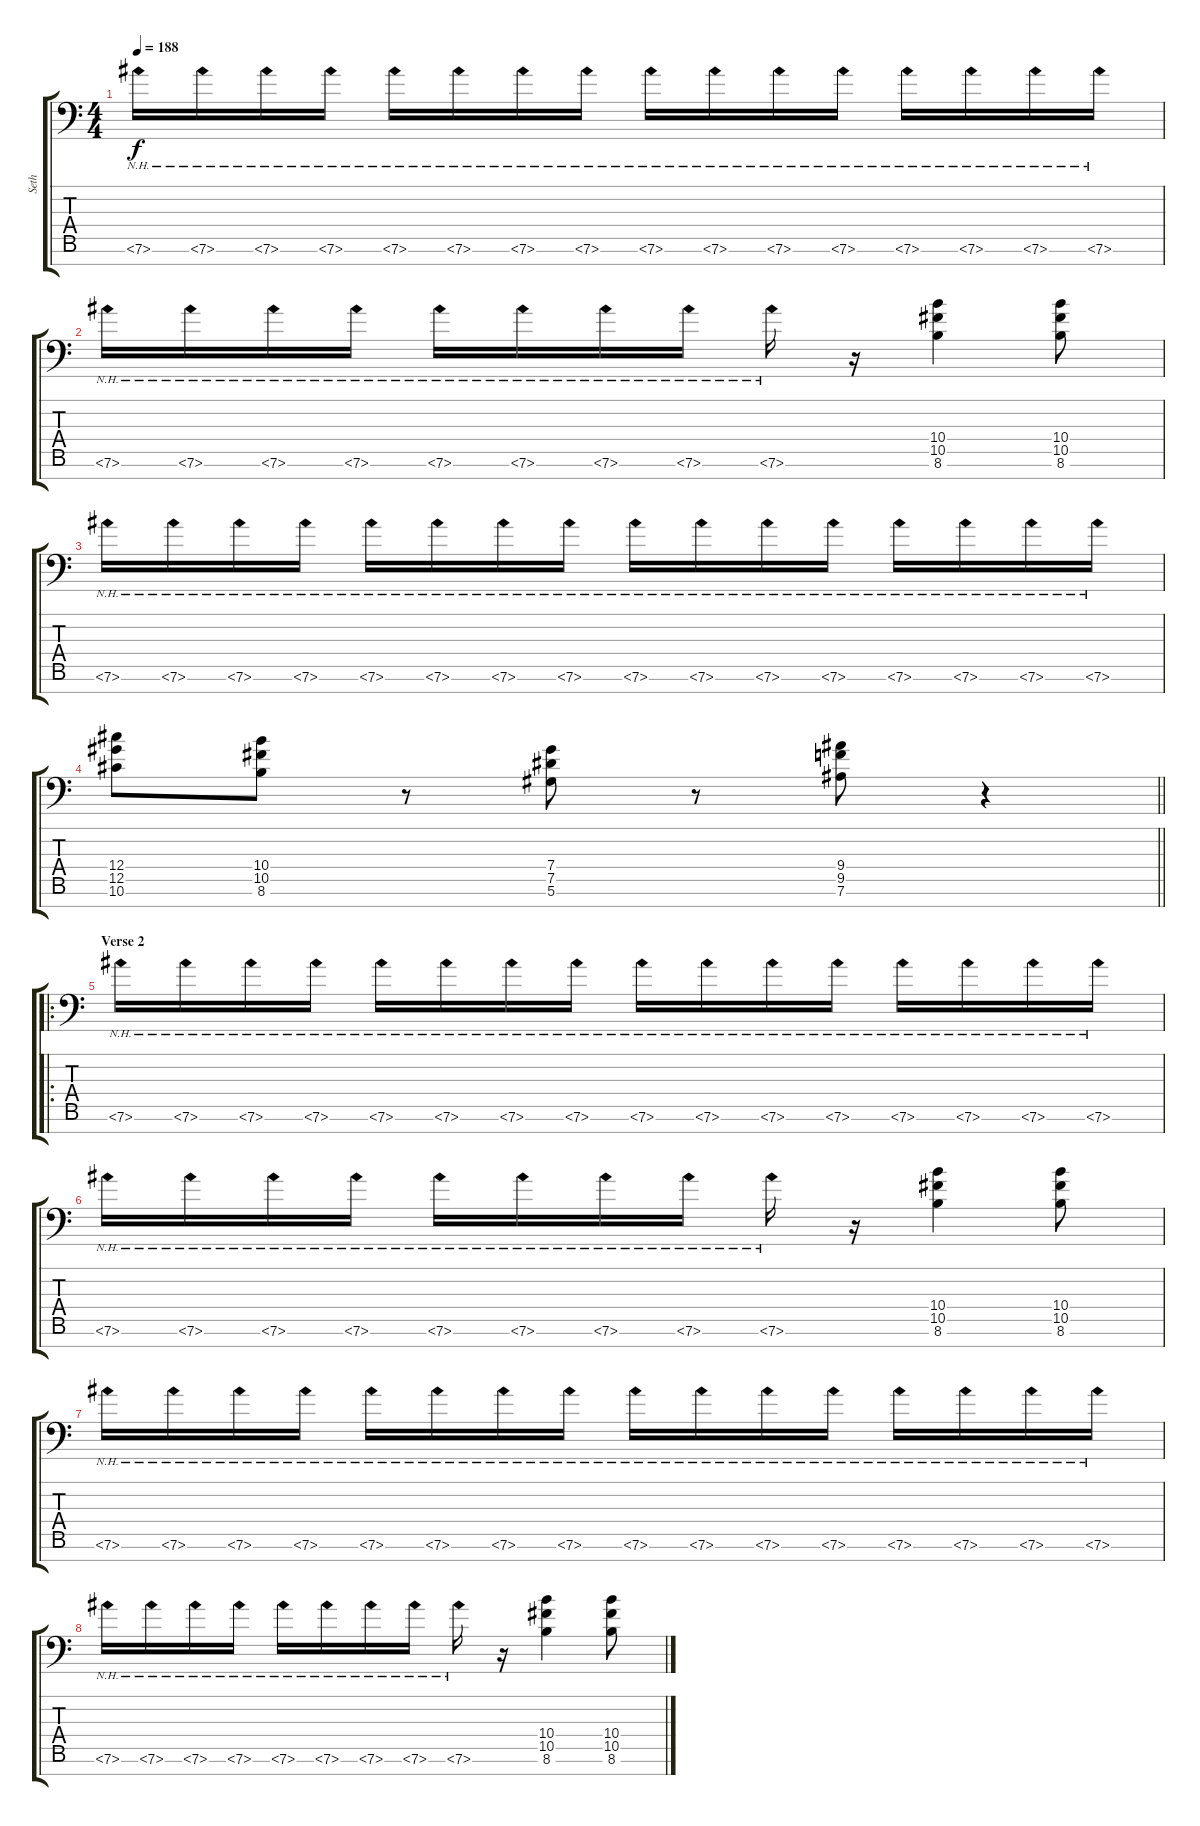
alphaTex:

\track ("Seth" "Seth") {instrument distortionguitar}
\staff {score tabs}
\tuning (Eb4 Bb3 Gb3 Db3 Ab2 Eb2 Bb1) {hide}
\ts (4 4)
\tempo 188
\clef f4
\ks c
7.6{nh}.16{dy f} 7.6{nh}.16 7.6{nh}.16 7.6{nh}.16 7.6{nh}.16 7.6{nh}.16 7.6{nh}.16 7.6{nh}.16 7.6{nh}.16 7.6{nh}.16 7.6{nh}.16 7.6{nh}.16 7.6{nh}.16 7.6{nh}.16 7.6{nh}.16 7.6{nh}.16 |
7.6{nh}.16 7.6{nh}.16 7.6{nh}.16 7.6{nh}.16 7.6{nh}.16 7.6{nh}.16 7.6{nh}.16 7.6{nh}.16 7.6{nh}.16 r.16 (10.4 10.5 8.6).4 (10.4 10.5 8.6).8 |
7.6{nh}.16 7.6{nh}.16 7.6{nh}.16 7.6{nh}.16 7.6{nh}.16 7.6{nh}.16 7.6{nh}.16 7.6{nh}.16 7.6{nh}.16 7.6{nh}.16 7.6{nh}.16 7.6{nh}.16 7.6{nh}.16 7.6{nh}.16 7.6{nh}.16 7.6{nh}.16 |
\barLineRight lightlight
(12.4 12.5 10.6).8 (10.4 10.5 8.6).8 r.8 (7.4 7.5 5.6).8 r.8 (9.4 9.5 7.6).8 r.4 |
\ro
\section ("" "Verse 2")
7.6{nh}.16 7.6{nh}.16 7.6{nh}.16 7.6{nh}.16 7.6{nh}.16 7.6{nh}.16 7.6{nh}.16 7.6{nh}.16 7.6{nh}.16 7.6{nh}.16 7.6{nh}.16 7.6{nh}.16 7.6{nh}.16 7.6{nh}.16 7.6{nh}.16 7.6{nh}.16 |
7.6{nh}.16 7.6{nh}.16 7.6{nh}.16 7.6{nh}.16 7.6{nh}.16 7.6{nh}.16 7.6{nh}.16 7.6{nh}.16 7.6{nh}.16 r.16 (10.4 10.5 8.6).4 (10.4 10.5 8.6).8 |
7.6{nh}.16 7.6{nh}.16 7.6{nh}.16 7.6{nh}.16 7.6{nh}.16 7.6{nh}.16 7.6{nh}.16 7.6{nh}.16 7.6{nh}.16 7.6{nh}.16 7.6{nh}.16 7.6{nh}.16 7.6{nh}.16 7.6{nh}.16 7.6{nh}.16 7.6{nh}.16 |
7.6{nh}.16 7.6{nh}.16 7.6{nh}.16 7.6{nh}.16 7.6{nh}.16 7.6{nh}.16 7.6{nh}.16 7.6{nh}.16 7.6{nh}.16 r.16 (10.4 10.5 8.6).4 (10.4 10.5 8.6).8
